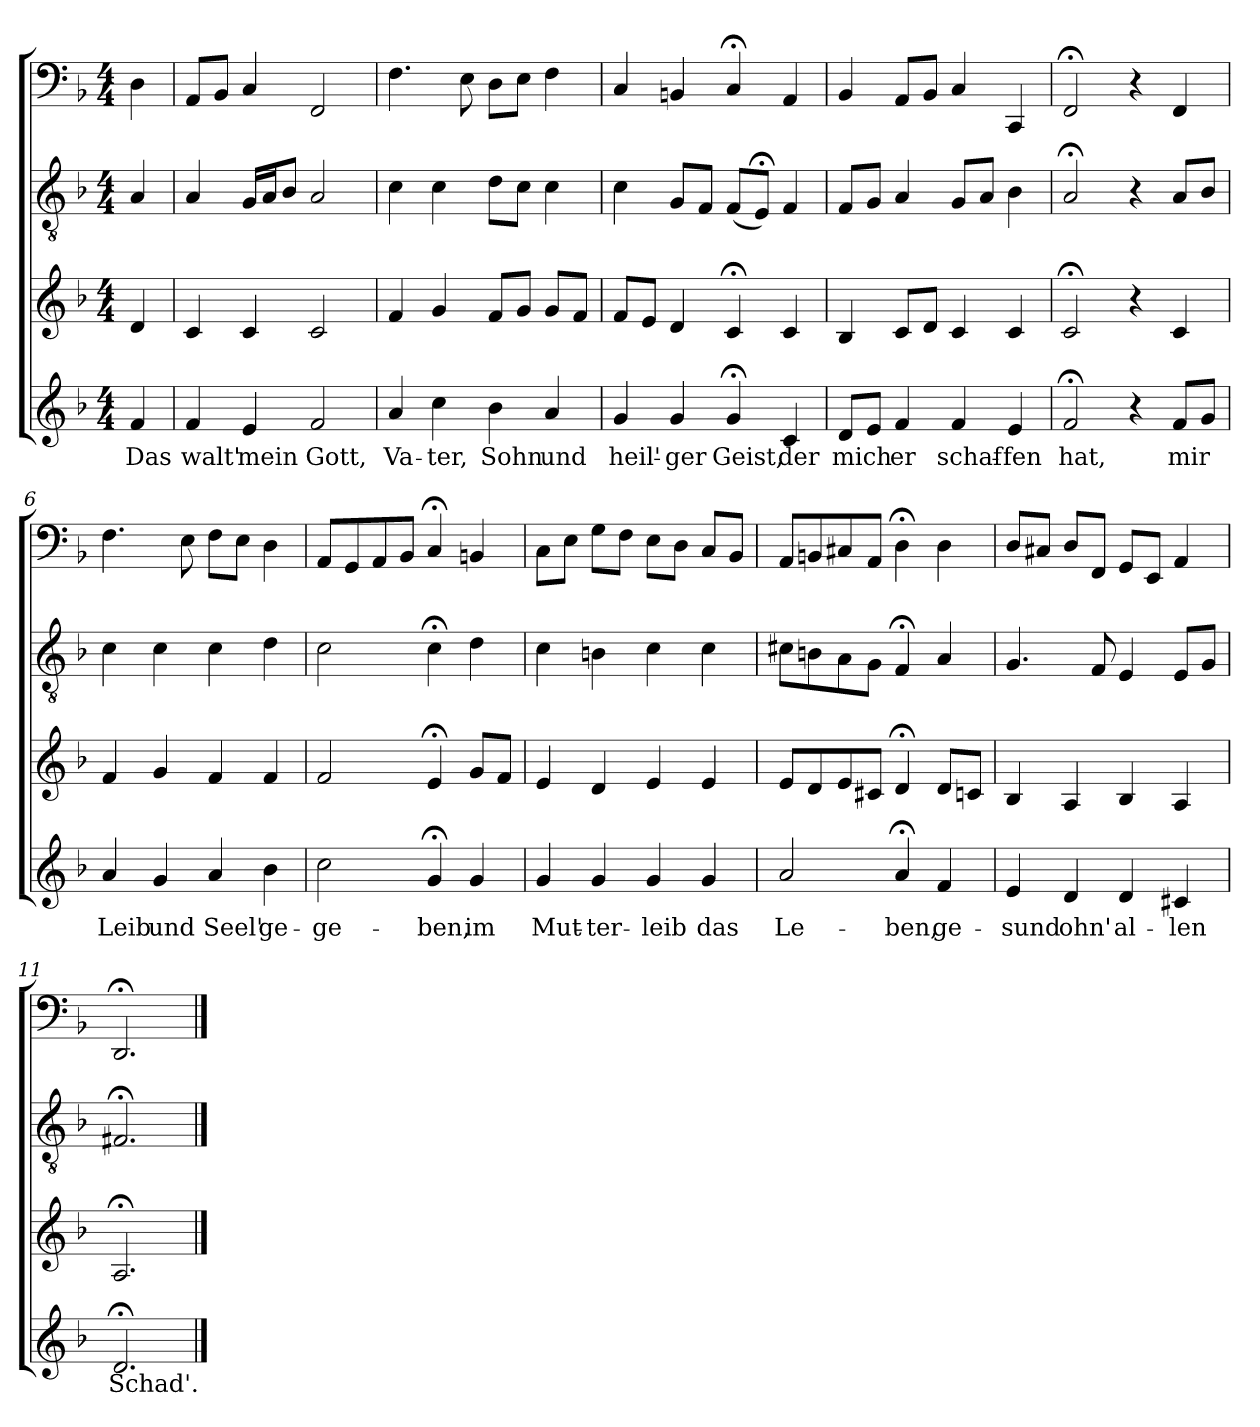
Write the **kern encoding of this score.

**kern	**text	**kern	**kern	**kern
*part4	*part4	*part3	*part2	*part1
*staff4	*staff4	*staff3	*staff2	*staff1
*clefG2	*	*clefG2	*clefGv2	*clefF4
*k[b-]	*	*k[b-]	*k[b-]	*k[b-]
*F:	*	*F:	*F:	*F:
*M4/4	*	*M4/4	*M4/4	*M4/4
=	=	=	=	=
4f/	Das	4d/	4A/	4D\
=1	=1	=1	=1	=1
4f/	walt'	4c/	4A/	8AA/L
.	.	.	.	8BB-/J
4e/	mein	4c/	16G/LL	4C/
.	.	.	16A/J	.
.	.	.	8B-/J	.
2f/	Gott,	2c/	2A/	2FF/
=2	=2	=2	=2	=2
4a/	Va-	4f/	4c\	4.F\
4cc\	-ter,	4g/	4c\	.
.	.	.	.	8E\
4b-\	Sohn	8f/L	8d\L	8D\L
.	.	8g/J	8c\J	8E\J
4a/	und	8g/L	4c\	4F\
.	.	8f/J	.	.
=3	=3	=3	=3	=3
4g/	heil'-	8f/L	4c\	4C/
.	.	8e/J	.	.
4g/	-ger	4d/	8G/L	4BBn/
.	.	.	8F/J	.
4g;</	Geist,	4c;</	(8F/L	4C;</
.	.	.	8E;</J)	.
4c/	der	4c/	4F/	4AA/
=4	=4	=4	=4	=4
8d/L	mich	4B-/	8F/L	4BB-/
8e/J	.	.	8G/J	.
4f/	er	8c/L	4A/	8AA/L
.	.	8d/J	.	8BB-/J
4f/	schaf-	4c/	8G/L	4C/
.	.	.	8A/J	.
4e/	-fen	4c/	4B-\	4CC/
=5	=5	=5	=5	=5
2f;</	hat,	2c;</	2A;</	2FF;</
4r	.	4r	4r	4r
8f/L	mir	4c/	8A/L	4FF/
8g/J	.	.	8B-/J	.
=6	=6	=6	=6	=6
4a/	Leib	4f/	4c\	4.F\
4g/	und	4g/	4c\	.
.	.	.	.	8E\
4a/	Seel'	4f/	4c\	8F\L
.	.	.	.	8E\J
4b-\	ge-	4f/	4d\	4D\
=7	=7	=7	=7	=7
2cc\	-ge-	2f/	2c\	8AA/L
.	.	.	.	8GG/
.	.	.	.	8AA/
.	.	.	.	8BB-/J
4g;</	-ben,	4e;</	4c;<\	4C;</
4g/	im	8g/L	4d\	4BBn/
.	.	8f/J	.	.
=8	=8	=8	=8	=8
4g/	Mut-	4e/	4c\	8C\L
.	.	.	.	8E\J
4g/	-ter-	4d/	4Bn\	8G\L
.	.	.	.	8F\J
4g/	-leib	4e/	4c\	8E\L
.	.	.	.	8D\J
4g/	das	4e/	4c\	8C/L
.	.	.	.	8BB-/J
=9	=9	=9	=9	=9
2a/	Le-	8e/L	8c#X\L	8AA/L
.	.	8d/	8Bn\	8BBn/
.	.	8e/	8A\	8C#X/
.	.	8c#X/J	8G\J	8AA/J
4a;</	-ben,	4d;</	4F;</	4D;<\
4f/	ge-	8d/L	4A/	4D\
.	.	8cn/J	.	.
=10	=10	=10	=10	=10
4e/	-sund	4B-/	4.G/	8D/L
.	.	.	.	8C#X/J
4d/	ohn'	4A/	.	8D/L
.	.	.	8F/	8FF/J
4d/	al-	4B-/	4E/	8GG/L
.	.	.	.	8EE/J
4c#X/	-len	4A/	8E/L	4AA/
.	.	.	8G/J	.
=11	=11	=11	=11	=11
2.d;</	Schad'.	2.A;</	2.F#X;</	2.DD;</
==	==	==	==	==
*-	*-	*-	*-	*-
